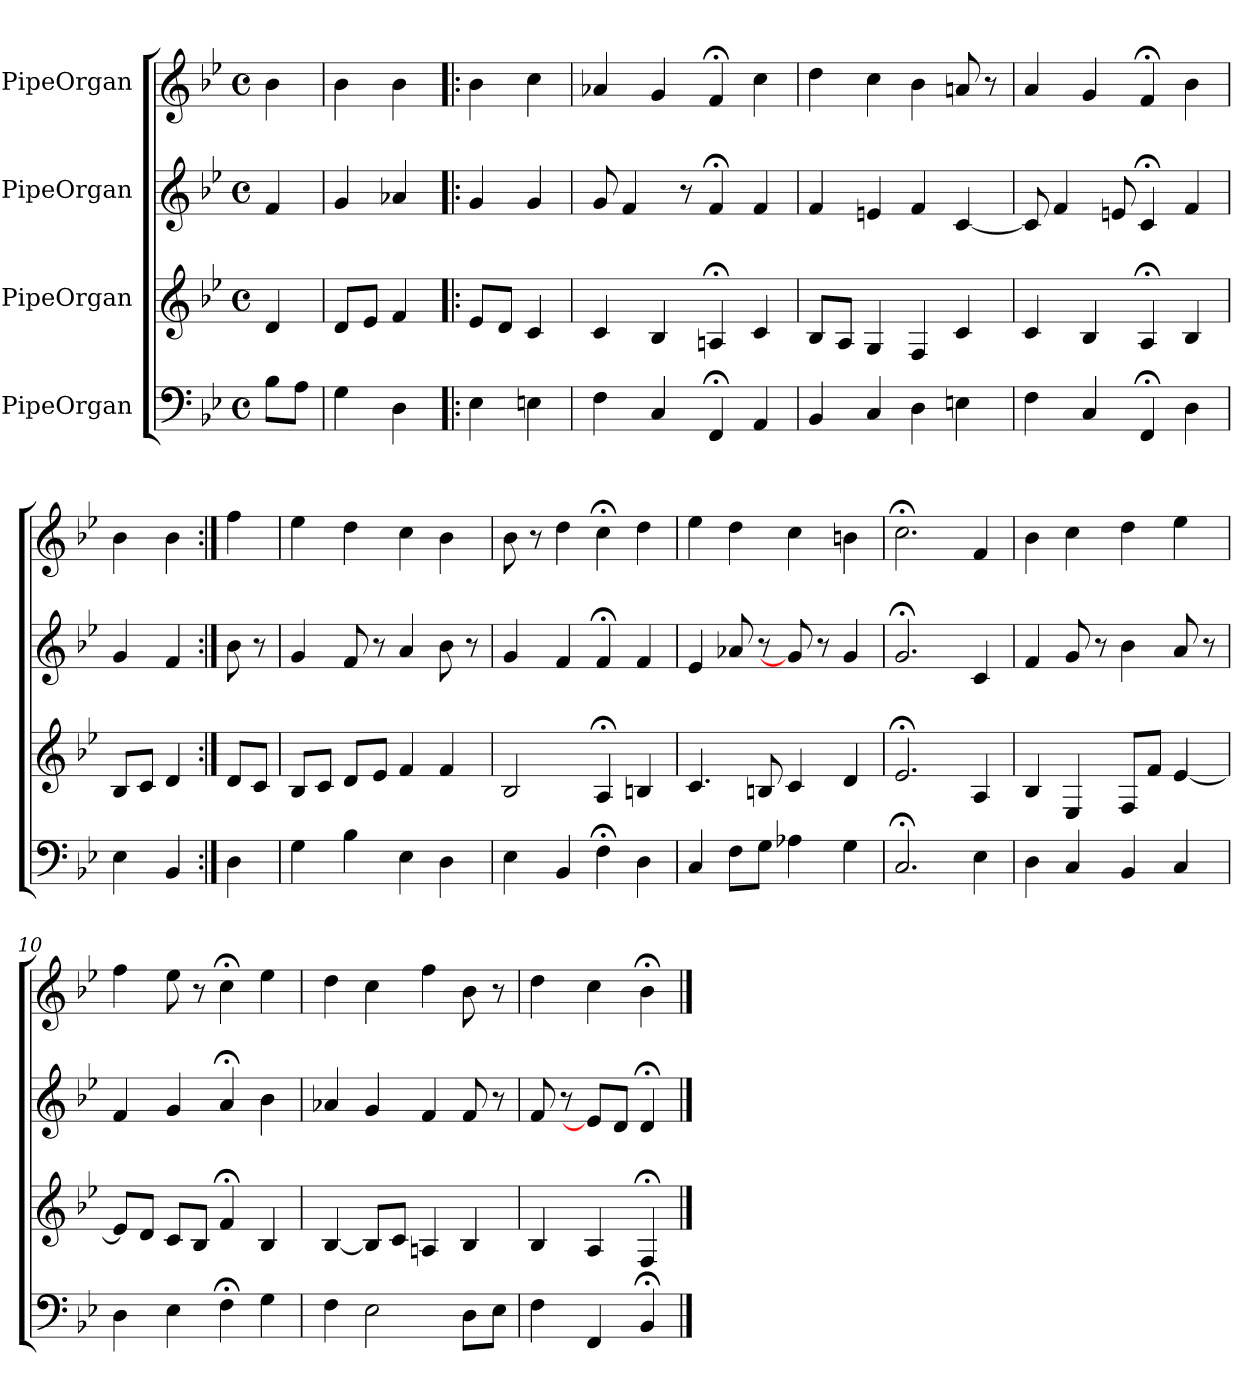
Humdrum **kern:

**kern	**kern	**kern	**kern
*part4	*part3	*part2	*part1
*staff4	*staff3	*staff2	*staff1
*I"PipeOrgan	*I"PipeOrgan	*I"PipeOrgan	*I"PipeOrgan
*k[b-e-]	*k[b-e-]	*k[b-e-]	*k[b-e-]
*B-:	*B-:	*B-:	*B-:
*M4/4	*M4/4	*M4/4	*M4/4
*met(c)	*met(c)	*met(c)	*met(c)
*MM60	*MM60	*MM60	*MM60
=	=	=	=
8B-L	4d	4f	4b-
8AJ	.	.	.
=1	=1	=1	=1
4G	8dL	4g	4b-
.	8e-J	.	.
4D	4f	4a-X	4b-
=!|:	=!|:	=!|:	=!|:
4E-	8e-L	4g	4b-
.	8dJ	.	.
4En	4c	4g	4cc
=2	=2	=2	=2
4F	4c	8g	4a-X
.	.	4f	.
4C	4B-	.	4g
.	.	8r	.
4FF;<	4An;<	4f;<	4f;<
4AA	4c	4f	4cc
=3	=3	=3	=3
4BB-	8B-L	4f	4dd
.	8AJ	.	.
4C	4G	4en	4cc
4D	4F	4f	4b-
4En	4c	[4c	8an
.	.	.	8r
=4	=4	=4	=4
4F	4c	8c]	4a
.	.	4f	.
4C	4B-	.	4g
.	.	8en	.
4FF;<	4A;<	4c;<	4f;<
4D	4B-	4f	4b-
=1	=1	=1	=1
4E-	8B-L	4g	4b-
.	8cJ	.	.
4BB-	4d	4f	4b-
=:|!	=:|!	=:|!	=:|!
4D	8dL	8b-	4ff
.	8cJ	8r	.
=5	=5	=5	=5
4G	8B-L	4g	4ee-
.	8cJ	.	.
4B-	8dL	8f	4dd
.	8e-J	8r	.
4E-	4f	4a	4cc
4D	4f	8b-	4b-
.	.	8r	.
=6	=6	=6	=6
4E-	2B-	4g	8b-
.	.	.	8r
4BB-	.	4f	4dd
4F;<	4A;<	4f;<	4cc;<
4D	4Bn	4f	4dd
=7	=7	=7	=7
4C	4.c	4e-	4ee-
8FL	.	8a-X	4dd
8GJ	8Bn	8r	.
4A-X	4c	8g]	4cc
.	.	8r	.
4G	4d	4g	4bn
=8	=8	=8	=8
2.C;<	2.e-;<	2.g;<	2.cc;<
4E-	4A	4c	4f
=9	=9	=9	=9
4D	4B-	4f	4b-
4C	4E-	8g	4cc
.	.	8r	.
4BB-	8FL	4b-	4dd
.	8fJ	.	.
4C	[4e-	8a	4ee-
.	.	8r	.
=10	=10	=10	=10
4D	8e-L]	4f	4ff
.	8dJ	.	.
4E-	8cL	4g	8ee-
.	8B-J	.	8r
4F;<	4f;<	4a;<	4cc;<
4G	4B-	4b-	4ee-
=11	=11	=11	=11
4F	[4B-	4a-X	4dd
2E-	8B-L]	4g	4cc
.	8cJ	.	.
.	4An	4f	4ff
8DL	4B-	8f	8b-
8E-J	.	8r	8r
=12	=12	=12	=12
4F	4B-	8f	4dd
.	.	8r	.
4FF	4A	8e-L]	4cc
.	.	8dJ	.
4BB-;<	4F;<	4d;<	4b-;<
==	==	==	==
*-	*-	*-	*-
